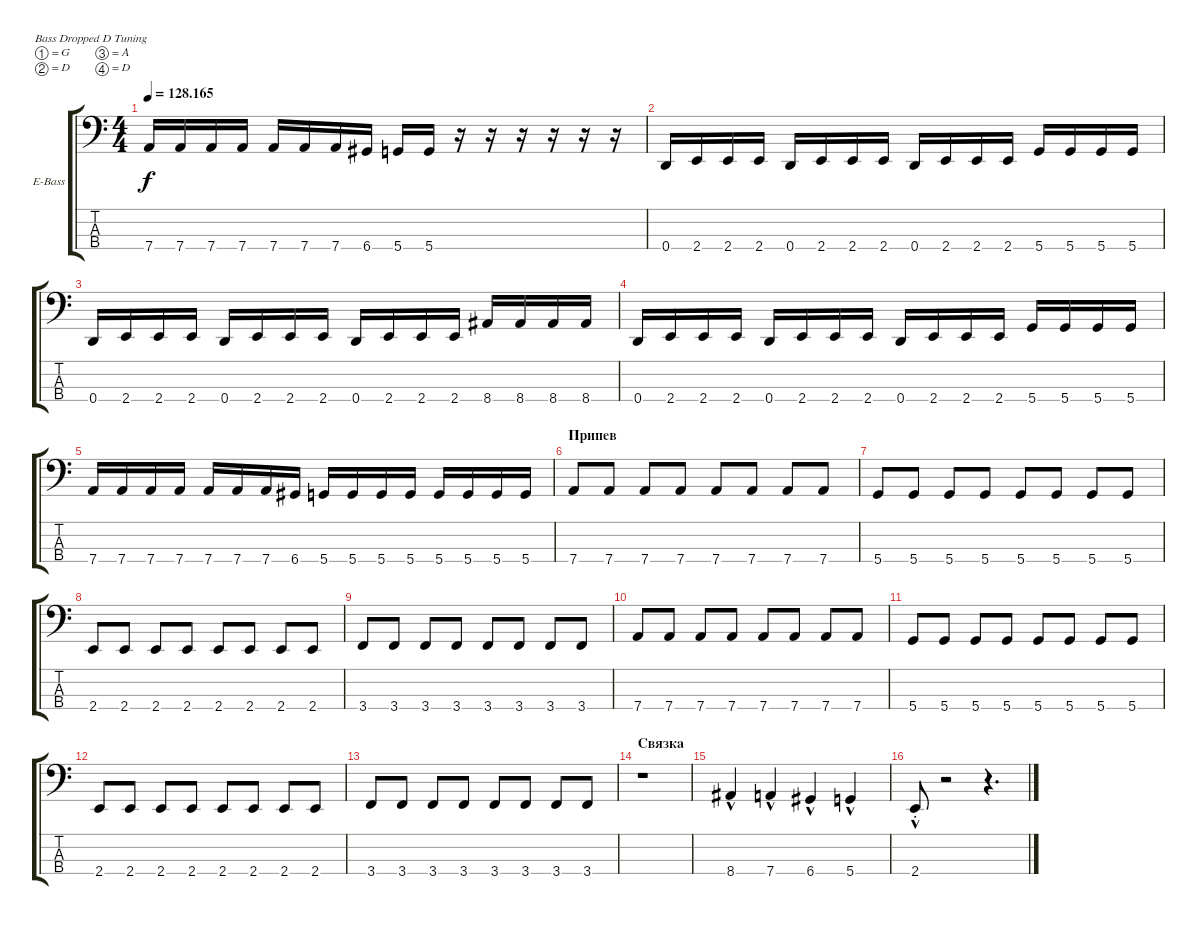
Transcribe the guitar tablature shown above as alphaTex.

\defaultSystemsLayout 4
\bracketExtendMode groupsimilarinstruments
\firstSystemTrackNameOrientation horizontal
\otherSystemsTrackNameOrientation horizontal
\track ("Electric Bass" "E-Bass") {instrument electricbassfinger}
\staff {score tabs}
\tuning (G2 D2 A1 D1)
\ts (4 4)
\tempo
128.165
\accidentals auto
\clef f4
\ottava regular
\simile none
\scale
0.333333
\ks c
7.4.16{dy f} 7.4.16 7.4.16 7.4.16 7.4.16 7.4.16 7.4.16 6.4.16 5.4.16 5.4.16 r.16 r.16 r.16 r.16 r.16 r.16 |
\scale
0.333333 0.4.16 2.4.16 2.4.16 2.4.16 0.4.16 2.4.16 2.4.16 2.4.16 0.4.16 2.4.16 2.4.16 2.4.16 5.4.16 5.4.16 5.4.16 5.4.16 |
\scale
0.333333 0.4.16 2.4.16 2.4.16 2.4.16 0.4.16 2.4.16 2.4.16 2.4.16 0.4.16 2.4.16 2.4.16 2.4.16 8.4.16 8.4.16 8.4.16 8.4.16 |
\scale
0.333333 0.4.16 2.4.16 2.4.16 2.4.16 0.4.16 2.4.16 2.4.16 2.4.16 0.4.16 2.4.16 2.4.16 2.4.16 5.4.16 5.4.16 5.4.16 5.4.16 |
\scale
0.333333 7.4.16 7.4.16 7.4.16 7.4.16 7.4.16 7.4.16 7.4.16 6.4.16 5.4.16 5.4.16 5.4.16 5.4.16 5.4.16 5.4.16 5.4.16 5.4.16 |
\section ("" "Припев")
\scale
0.333333 7.4.8 7.4.8 7.4.8 7.4.8 7.4.8 7.4.8 7.4.8 7.4.8 |
\scale
0.333333 5.4.8 5.4.8 5.4.8 5.4.8 5.4.8 5.4.8 5.4.8 5.4.8 |
\scale
0.333333 2.4.8 2.4.8 2.4.8 2.4.8 2.4.8 2.4.8 2.4.8 2.4.8 |
\scale
0.333333 3.4.8 3.4.8 3.4.8 3.4.8 3.4.8 3.4.8 3.4.8 3.4.8 |
\scale
0.333333 7.4.8 7.4.8 7.4.8 7.4.8 7.4.8 7.4.8 7.4.8 7.4.8 |
\scale
0.333333 5.4.8 5.4.8 5.4.8 5.4.8 5.4.8 5.4.8 5.4.8 5.4.8 |
\scale
0.333333 2.4.8 2.4.8 2.4.8 2.4.8 2.4.8 2.4.8 2.4.8 2.4.8 |
\scale
0.333333 3.4.8 3.4.8 3.4.8 3.4.8 3.4.8 3.4.8 3.4.8 3.4.8 |
\section ("" "Связка")
\scale
0.333333 r.1 |
\scale
0.333333 8.4{hac}.4 7.4{hac}.4 6.4{hac}.4 5.4{hac}.4 |
\scale
0.333333 2.4{hac st}.8 r.2 r.4{d}
